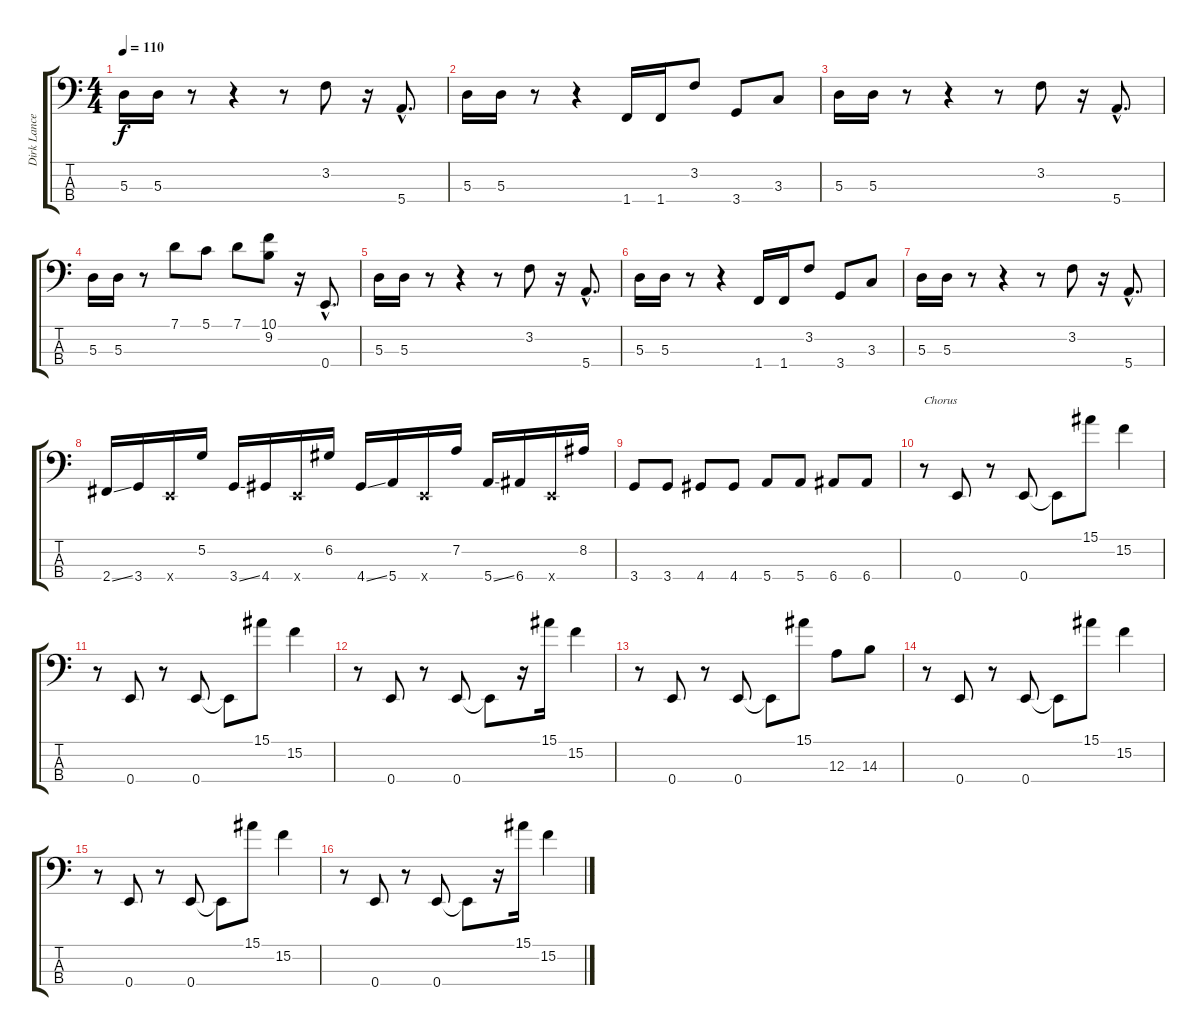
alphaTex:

\track ("Dirk Lance" "Dirk Lance") {instrument electricbassfinger}
\staff {score tabs}
\tuning (G2 D2 A1 E1) {hide}
\ts (4 4)
\tempo 110
\clef f4
\ks c
5.3.16{dy f} 5.3.16 r.8 r.4 r.8 3.2.8 r.16 5.4{hac}.8{d} |
5.3.16 5.3.16 r.8 r.4 1.4.16 1.4.16 3.2.8 3.4.8 3.3.8 |
5.3.16 5.3.16 r.8 r.4 r.8 3.2.8 r.16 5.4{hac}.8{d} |
5.3.16 5.3.16 r.8 7.1.8 5.1.8 7.1.8 (10.1 9.2).8 r.16 0.4{hac}.8{d} |
5.3.16 5.3.16 r.8 r.4 r.8 3.2.8 r.16 5.4{hac}.8{d} |
5.3.16 5.3.16 r.8 r.4 1.4.16 1.4.16 3.2.8 3.4.8 3.3.8 |
5.3.16 5.3.16 r.8 r.4 r.8 3.2.8 r.16 5.4{hac}.8{d} |
2.4{ss}.16{instrument slapbass1} 3.4.16{instrument slapbass1} 0.4{x}.16{instrument slapbass1} 5.2.16{instrument slapbass1} 3.4{ss}.16{instrument slapbass1} 4.4.16{instrument slapbass1} 0.4{x}.16{instrument slapbass1} 6.2.16{instrument slapbass1} 4.4{ss}.16{instrument slapbass1} 5.4.16{instrument slapbass1} 0.4{x}.16{instrument slapbass1} 7.2.16{instrument slapbass1} 5.4{ss}.16{instrument slapbass1} 6.4.16{instrument slapbass1} 0.4{x}.16{instrument slapbass1} 8.2.16{instrument slapbass1} |
3.4.8{instrument electricbassfinger} 3.4.8 4.4.8 4.4.8 5.4.8 5.4.8 6.4.8 6.4.8 |
r.8{txt "Chorus"} 0.4.8 r.8 0.4.8 0.4{t}.8 15.1.8 15.2.4 |
r.8 0.4.8 r.8 0.4.8 0.4{t}.8 15.1.8 15.2.4 |
r.8 0.4.8 r.8 0.4.8 0.4{t}.8 r.16 15.1.16 15.2.4 |
r.8 0.4.8 r.8 0.4.8 0.4{t}.8 15.1.8 12.3.8 14.3.8 |
r.8 0.4.8 r.8 0.4.8 0.4{t}.8 15.1.8 15.2.4 |
r.8 0.4.8 r.8 0.4.8 0.4{t}.8 15.1.8 15.2.4 |
r.8 0.4.8 r.8 0.4.8 0.4{t}.8 r.16 15.1.16 15.2.4
